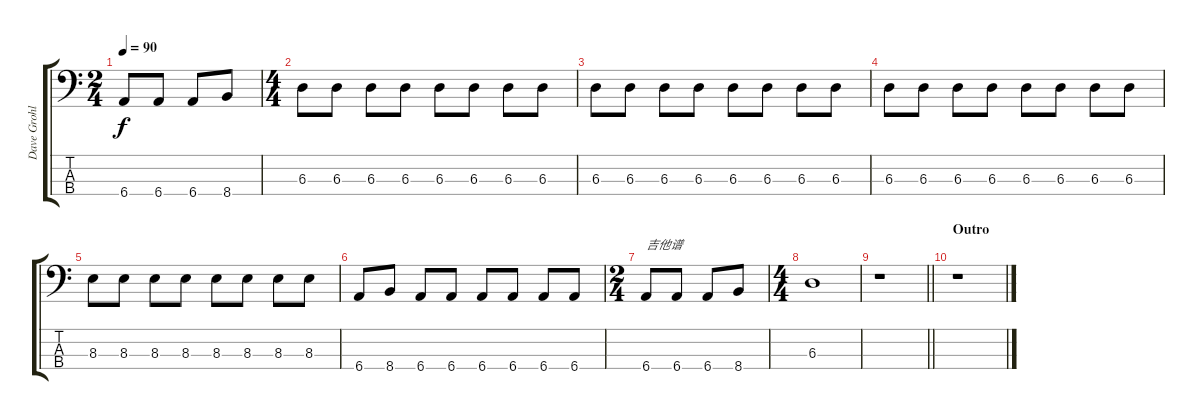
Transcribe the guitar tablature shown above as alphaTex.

\track ("Dave Grohl" "Dave Grohl") {instrument electricbasspick}
\staff {score tabs}
\tuning (Gb2 Db2 Ab1 Eb1) {hide}
\ts (2 4)
\tempo 90
\clef f4
\ks c
6.4.8{dy f} 6.4.8 6.4.8 8.4.8 |
\ts (4 4)
6.3.8 6.3.8 6.3.8 6.3.8 6.3.8 6.3.8 6.3.8 6.3.8 |
6.3.8 6.3.8 6.3.8 6.3.8 6.3.8 6.3.8 6.3.8 6.3.8 |
6.3.8 6.3.8 6.3.8 6.3.8 6.3.8 6.3.8 6.3.8 6.3.8 |
8.3.8 8.3.8 8.3.8 8.3.8 8.3.8 8.3.8 8.3.8 8.3.8 |
6.4.8 8.4.8 6.4.8 6.4.8 6.4.8 6.4.8 6.4.8 6.4.8 |
\ts (2 4)
6.4.8{txt "吉他谱"} 6.4.8 6.4.8 8.4.8 |
\ts (4 4)
6.3.1 |
\barLineRight lightlight
r.1 |
\section ("" "Outro")
r.1
